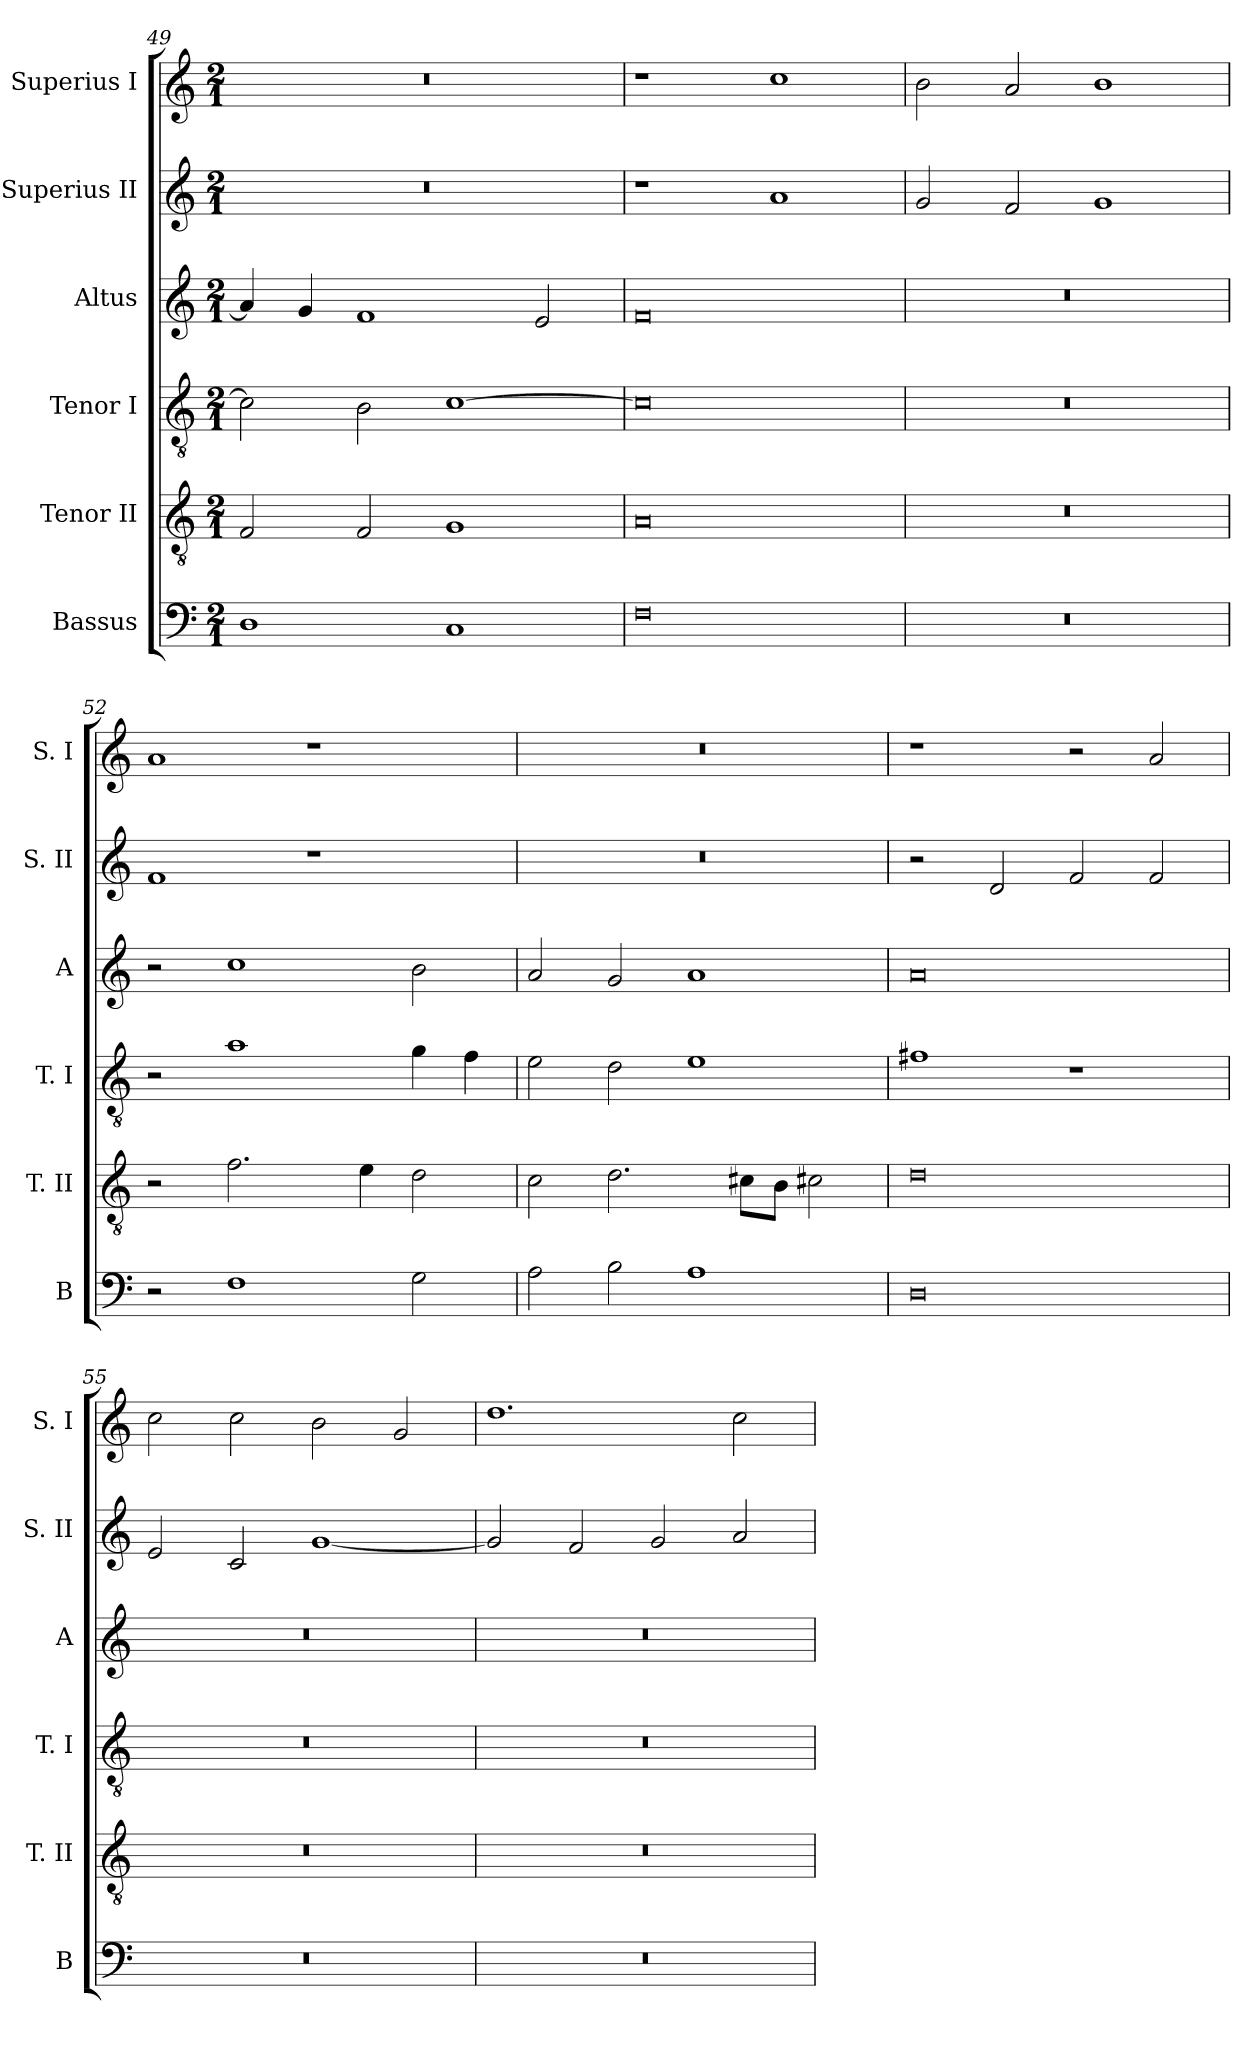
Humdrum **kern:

**kern	**kern	**kern	**kern	**kern	**kern
*part6	*part5	*part4	*part3	*part2	*part1
*staff6	*staff5	*staff4	*staff3	*staff2	*staff1
*I"Bassus	*I"Tenor II	*I"Tenor I	*I"Altus	*I"Superius II	*I"Superius I
*I'B	*I'T. II	*I'T. I	*I'A	*I'S. II	*I'S. I
*clefF4	*clefGv2	*clefGv2	*clefG2	*clefG2	*clefG2
*k[]	*k[]	*k[]	*k[]	*k[]	*k[]
*C:	*C:	*C:	*C:	*C:	*C:
*M2/1	*M2/1	*M2/1	*M2/1	*M2/1	*M2/1
=49	=49	=49	=49	=49	=49
1D	2F	2c]	4a]	0r	0r
.	.	.	4g	.	.
.	2F	2B	1f	.	.
1C	1G	[1c	.	.	.
.	.	.	2e	.	.
=50	=50	=50	=50	=50	=50
0F	0A	0c]	0f	1r	1r
.	.	.	.	1a	1cc
=51	=51	=51	=51	=51	=51
0r	0r	0r	0r	2g	2b
.	.	.	.	2f	2a
.	.	.	.	1g	1b
=52	=52	=52	=52	=52	=52
2r	2r	2r	2r	1f	1a
1F	2.f	1a	1cc	.	.
.	.	.	.	1r	1r
.	4e	.	.	.	.
2G	2d	4g	2b	.	.
.	.	4f	.	.	.
=53	=53	=53	=53	=53	=53
2A	2c	2e	2a	0r	0r
2B	2.d	2d	2g	.	.
1A	.	1e	1a	.	.
.	8c#XL	.	.	.	.
.	8BJ	.	.	.	.
.	2c#X	.	.	.	.
=54	=54	=54	=54	=54	=54
0D	0d	1f#X	0a	2r	1r
.	.	.	.	2d	.
.	.	1r	.	2f	2r
.	.	.	.	2f	2a
=55	=55	=55	=55	=55	=55
0r	0r	0r	0r	2e	2cc
.	.	.	.	2c	2cc
.	.	.	.	[1g	2b
.	.	.	.	.	2g
=56	=56	=56	=56	=56	=56
0r	0r	0r	0r	2g]	1.dd
.	.	.	.	2f	.
.	.	.	.	2g	.
.	.	.	.	2a	2cc
=	=	=	=	=	=
*-	*-	*-	*-	*-	*-
